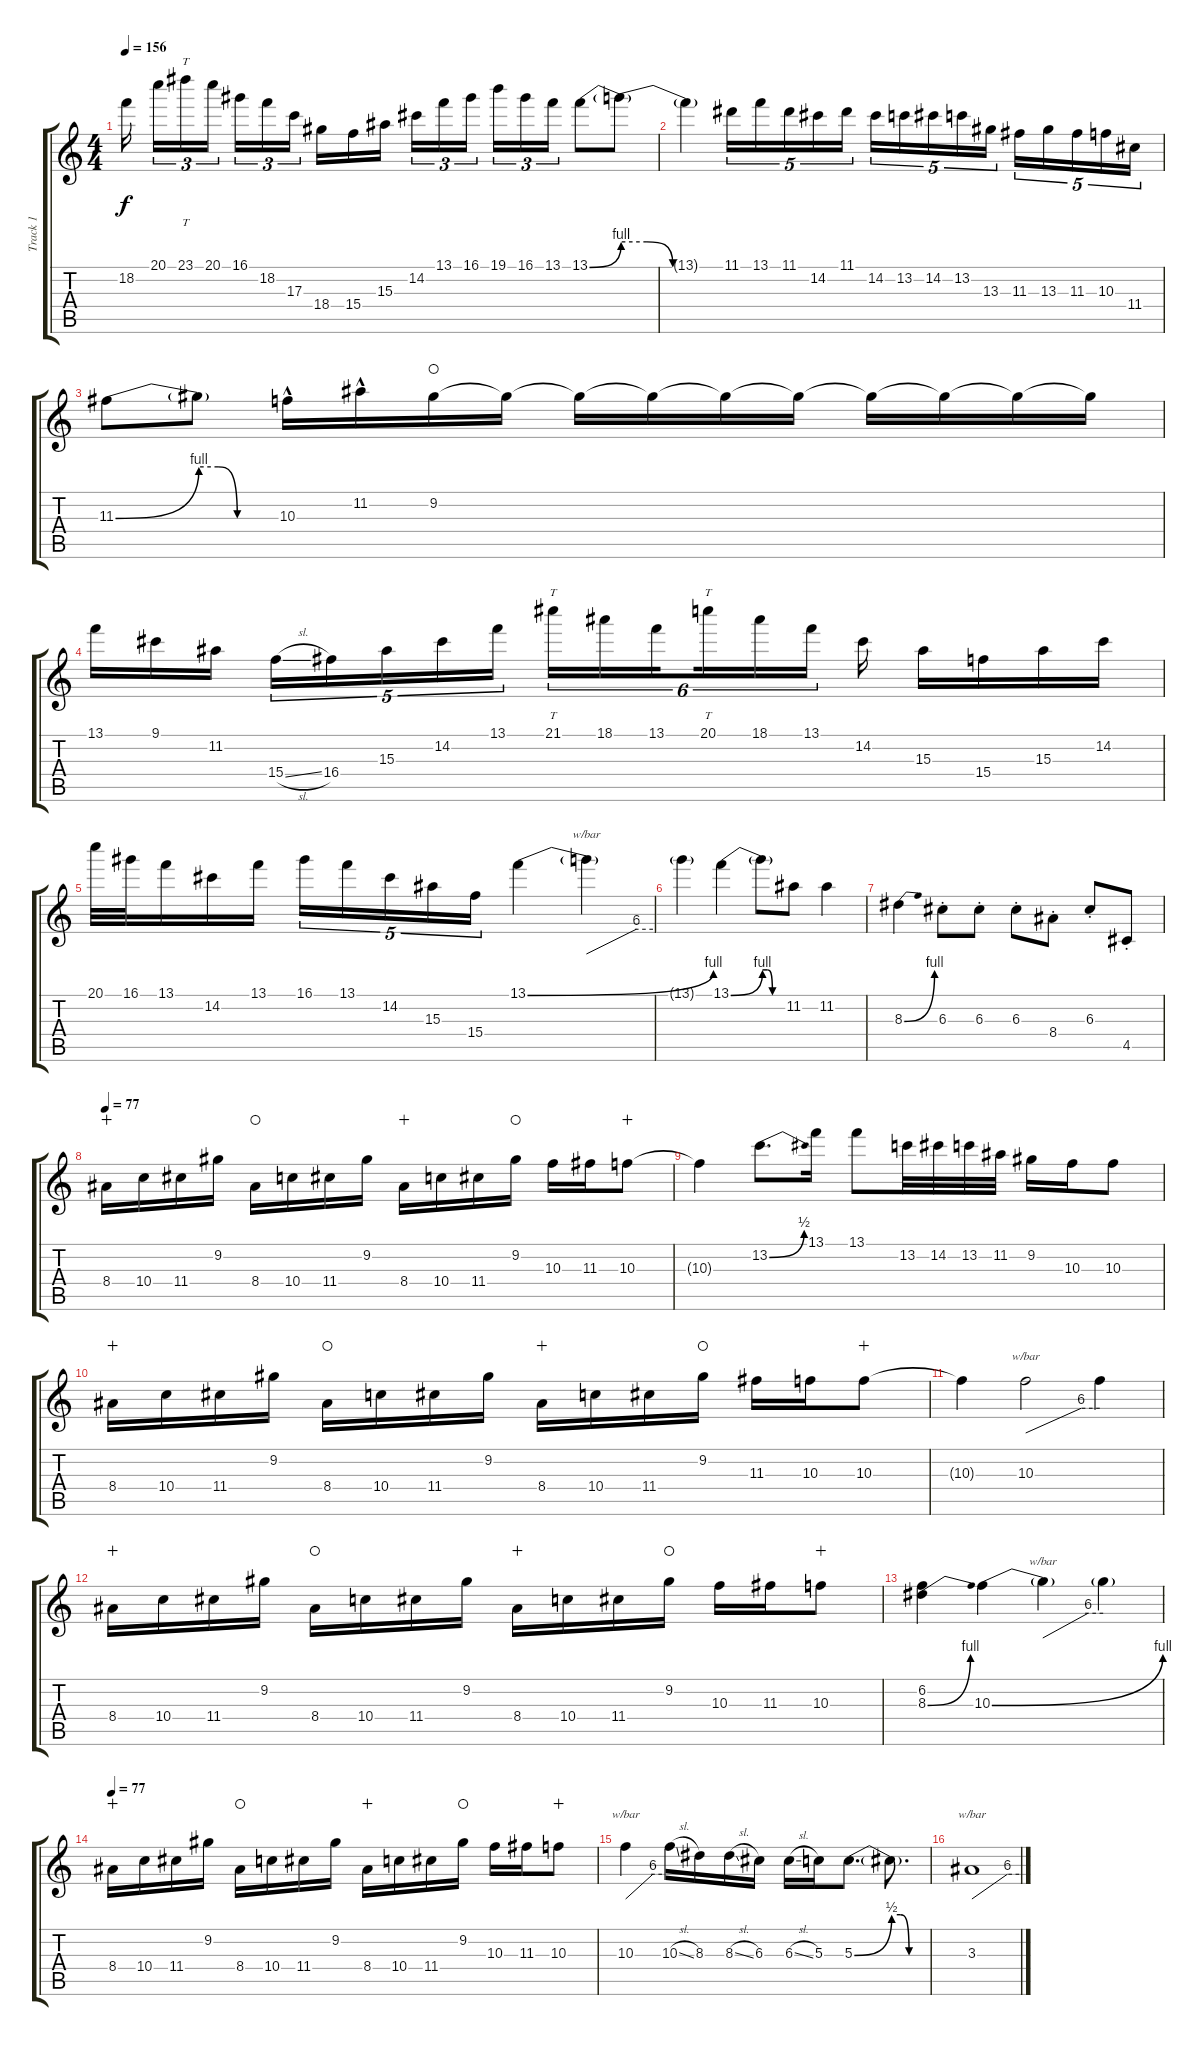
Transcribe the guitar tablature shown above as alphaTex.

\track ("Track 1" "Track 1") {instrument electricguitarclean}
\staff {score tabs}
\tuning (E4 B3 G3 D3 A2 E2) {hide}
\ts (4 4)
\tempo 156
\clef g2
\ks c
18.2.16{dy f beam splitsecondary} 20.1.16{tu (3 2)} 23.1.16{tt tu (3 2)} 20.1.16{tu (3 2) beam splitsecondary} 16.1.16{tu (3 2)} 18.2.16{tu (3 2)} 17.3.16{tu (3 2) beam splitsecondary} 18.4.16 15.4.16 15.3.16 14.2.16{tu (3 2)} 13.1.16{tu (3 2)} 16.1.16{tu (3 2) beam splitsecondary} 19.1.16{tu (3 2)} 16.1.16{tu (3 2)} 13.1.16{tu (3 2)} 13.1{be (bend 0 0 60 4)}.8 13.1{be (custom 0 4 15 4 30 0 60 0) t}.8 |
13.1{t}.4 11.1.16{tu (5 4)} 13.1.16{tu (5 4)} 11.1.16{tu (5 4)} 14.2.16{tu (5 4)} 11.1.16{tu (5 4)} 14.2.16{tu (5 4)} 13.2.16{tu (5 4)} 14.2.16{tu (5 4)} 13.2.16{tu (5 4)} 13.3.16{tu (5 4)} 11.3.16{tu (5 4)} 13.3.16{tu (5 4)} 11.3.16{tu (5 4)} 10.3.16{tu (5 4)} 11.4.16{tu (5 4)} |
11.3{be (bend 0 0 60 4)}.8 11.3{be (custom 0 4 15 4 30 0 60 0) t}.8 10.3{hac}.16 11.2{hac}.16 9.2.16{waho} 9.2{t}.16 9.2{t}.16 9.2{t}.16 9.2{t}.16 9.2{t}.16 9.2{t}.16 9.2{t}.16 9.2{t}.16 9.2{t}.16 |
13.1.16 9.1.16 11.2.16{beam splitsecondary} 15.4{sl}.16{tu (5 4)} 16.4.16{tu (5 4)} 15.3.16{tu (5 4)} 14.2.16{tu (5 4)} 13.1.16{tu (5 4) beam splitsecondary} 21.1.16{tt tu (6 4)} 18.1.16{tu (6 4)} 13.1.16{tu (6 4) beam splitsecondary} 20.1.16{tt tu (6 4)} 18.1.16{tu (6 4)} 13.1.16{tu (6 4) beam splitsecondary} 14.2.16 15.3.16 15.4.16 15.3.16 14.2.16 |
20.1.32 16.1.32 13.1.16 14.2.16 13.1.16 16.1.16{tu (5 4)} 13.1.16{tu (5 4)} 14.2.16{tu (5 4)} 15.3.16{tu (5 4)} 15.4.16{tu (5 4)} 13.1{be (bend 0 0 60 4)}.4 13.1{t}.4{tbe (custom default 0 0 45 24 60 24)} |
13.1{t}.4 13.1{be (bend 0 0 60 4)}.4 13.1{be (custom 0 4 15 4 30 0 60 0) t}.8 11.2.8 11.2.4 |
8.3{be (bend 0 0 60 4)}.4 6.3{st}.8 6.3{st}.8 6.3{st}.8 8.4{st}.8 6.3{st}.8 4.5{st}.8 |
\tempo 77
8.4.16{wahc} 10.4.16 11.4.16 9.2.16 8.4.16{waho} 10.4.16 11.4.16 9.2.16 8.4.16{wahc} 10.4.16 11.4.16 9.2.16{waho} 10.3.16 11.3.16 10.3.8{wahc} |
10.3{t}.4 13.2{be (bend 0 0 60 2)}.8{d} 13.1.16 13.1.8 13.2.32 14.2.32 13.2.32 11.2.32 9.2.16 10.3.16 10.3.8 |
8.4.16{wahc} 10.4.16 11.4.16 9.2.16 8.4.16{waho} 10.4.16 11.4.16 9.2.16 8.4.16{wahc} 10.4.16 11.4.16 9.2.16{waho} 11.3.16 10.3.16 10.3.8{wahc} |
10.3{t}.4 10.3.2{tbe (custom default 0 0 45 24 60 24)} 10.3{t}.4 |
8.4.16{wahc} 10.4.16 11.4.16 9.2.16 8.4.16{waho} 10.4.16 11.4.16 9.2.16 8.4.16{wahc} 10.4.16 11.4.16 9.2.16{waho} 10.3.16 11.3.16 10.3.8{wahc} |
(6.2 8.3{be (bend 0 0 60 4)}).4 10.3{be (bend 0 0 60 4)}.4 10.3{t}.4{tbe (custom default 0 0 45 24 60 24)} 10.3{t}.4 |
\tempo 77
8.4.16{wahc} 10.4.16 11.4.16 9.2.16 8.4.16{waho} 10.4.16 11.4.16 9.2.16 8.4.16{wahc} 10.4.16 11.4.16 9.2.16{waho} 10.3.16 11.3.16 10.3.8{wahc} |
10.3.4{tbe (custom default 0 0 45 24 60 24)} 10.3{sl}.16 8.3.16 8.3{sl}.16 6.3.16 6.3{sl}.16 5.3.16 5.3{be (bend 0 0 60 2)}.8{d} 5.3{be (custom 0 2 15 2 30 0 60 0) t}.8{d} |
3.3.1{tbe (custom default 0 0 45 24 60 24)}
